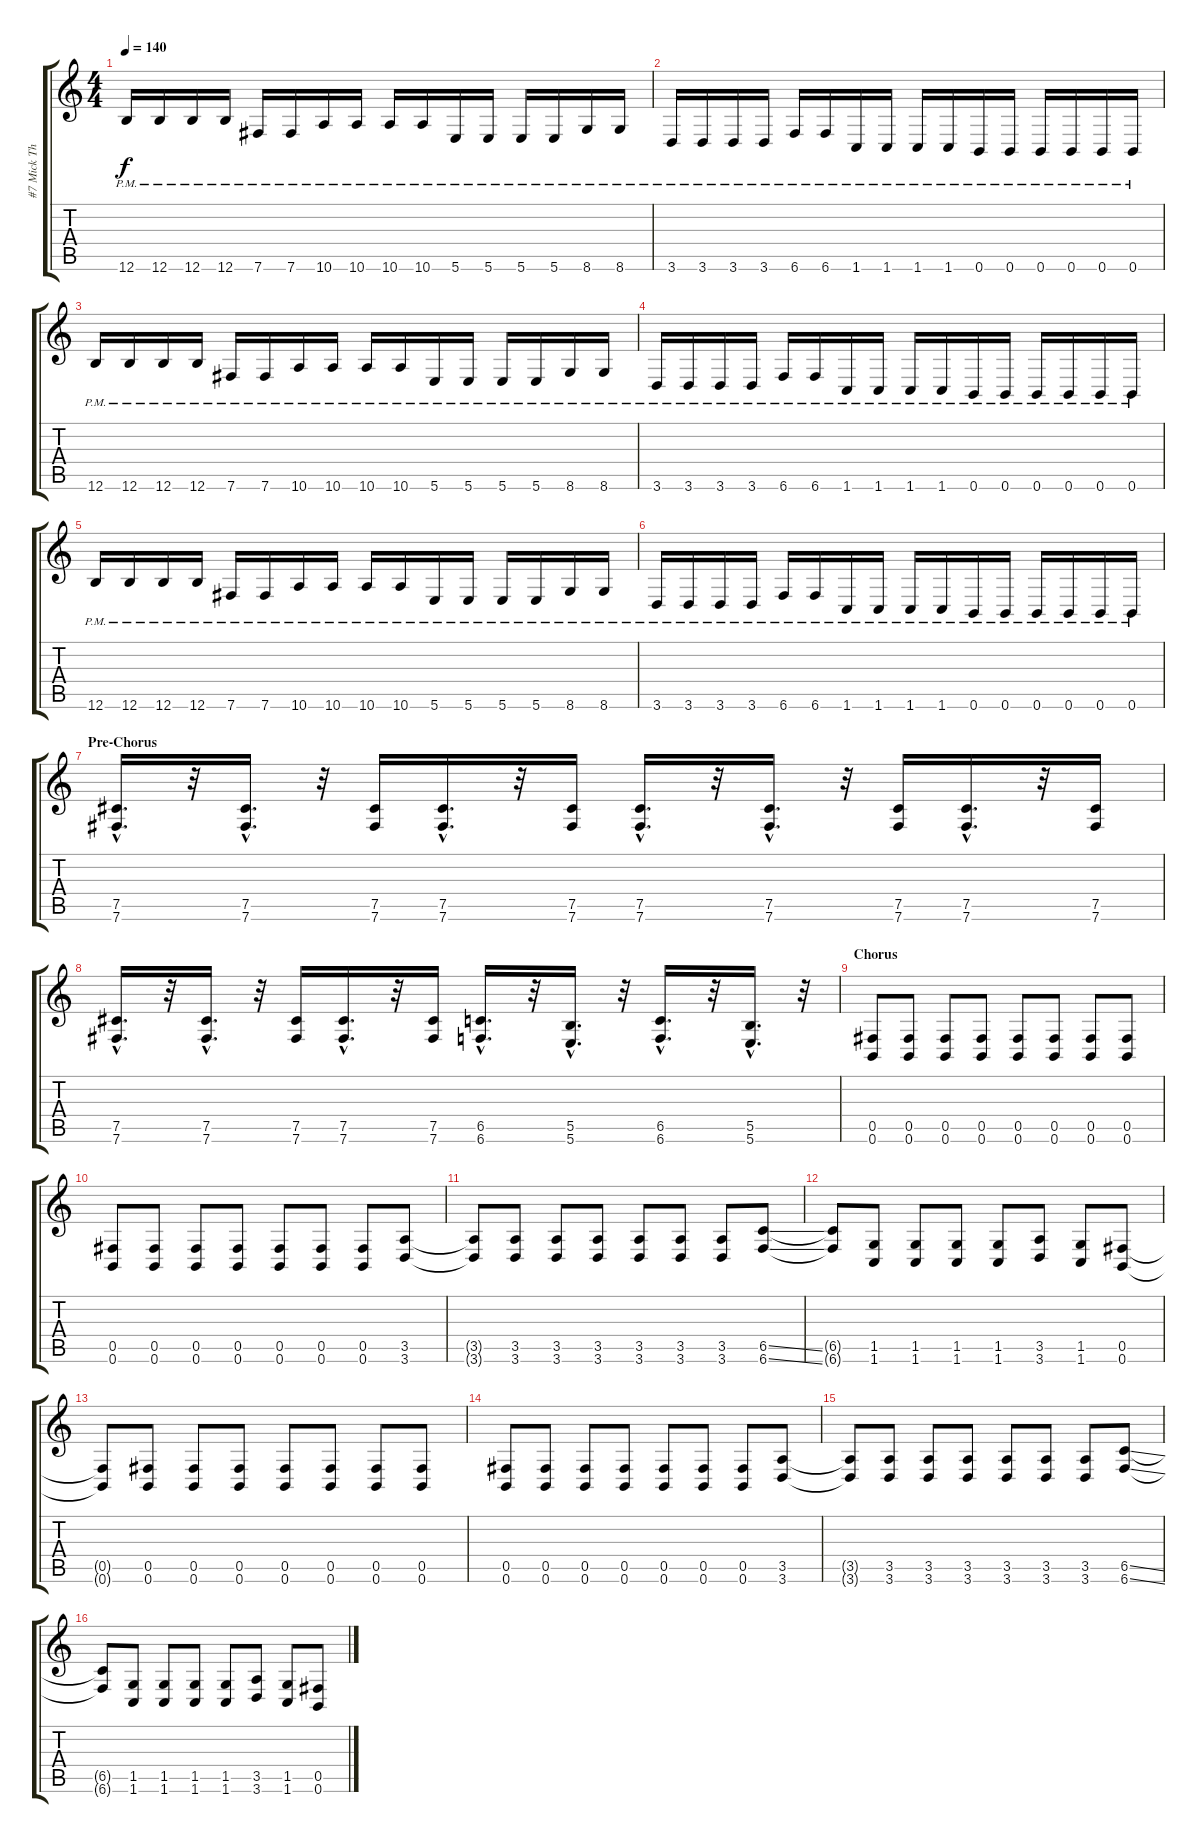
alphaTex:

\track ("#7 Mick Thompson - 1st Guitar" "#7 Mick Th") {instrument distortionguitar}
\staff {score tabs}
\tuning (Db4 Ab3 E3 B2 Gb2 B1) {hide}
\ts (4 4)
\tempo 140
\clef g2
\ks c
12.6{pm}.16{dy f} 12.6{pm}.16 12.6{pm}.16 12.6{pm}.16 7.6{pm}.16 7.6{pm}.16 10.6{pm}.16 10.6{pm}.16 10.6{pm}.16 10.6{pm}.16 5.6{pm}.16 5.6{pm}.16 5.6{pm}.16 5.6{pm}.16 8.6{pm}.16 8.6{pm}.16 |
3.6{pm}.16 3.6{pm}.16 3.6{pm}.16 3.6{pm}.16 6.6{pm}.16 6.6{pm}.16 1.6{pm}.16 1.6{pm}.16 1.6{pm}.16 1.6{pm}.16 0.6{pm}.16 0.6{pm}.16 0.6{pm}.16 0.6{pm}.16 0.6{pm}.16 0.6{pm}.16 |
12.6{pm}.16 12.6{pm}.16 12.6{pm}.16 12.6{pm}.16 7.6{pm}.16 7.6{pm}.16 10.6{pm}.16 10.6{pm}.16 10.6{pm}.16 10.6{pm}.16 5.6{pm}.16 5.6{pm}.16 5.6{pm}.16 5.6{pm}.16 8.6{pm}.16 8.6{pm}.16 |
3.6{pm}.16 3.6{pm}.16 3.6{pm}.16 3.6{pm}.16 6.6{pm}.16 6.6{pm}.16 1.6{pm}.16 1.6{pm}.16 1.6{pm}.16 1.6{pm}.16 0.6{pm}.16 0.6{pm}.16 0.6{pm}.16 0.6{pm}.16 0.6{pm}.16 0.6{pm}.16 |
12.6{pm}.16 12.6{pm}.16 12.6{pm}.16 12.6{pm}.16 7.6{pm}.16 7.6{pm}.16 10.6{pm}.16 10.6{pm}.16 10.6{pm}.16 10.6{pm}.16 5.6{pm}.16 5.6{pm}.16 5.6{pm}.16 5.6{pm}.16 8.6{pm}.16 8.6{pm}.16 |
3.6{pm}.16 3.6{pm}.16 3.6{pm}.16 3.6{pm}.16 6.6{pm}.16 6.6{pm}.16 1.6{pm}.16 1.6{pm}.16 1.6{pm}.16 1.6{pm}.16 0.6{pm}.16 0.6{pm}.16 0.6{pm}.16 0.6{pm}.16 0.6{pm}.16 0.6{pm}.16 |
\section ("" "Pre-Chorus")
(7.5{hac} 7.6{hac}).16{d} r.32 (7.5{hac} 7.6{hac}).16{d} r.32 (7.5 7.6).16 (7.5{hac} 7.6{hac}).16{d} r.32 (7.5 7.6).16 (7.5{hac} 7.6{hac}).16{d} r.32 (7.5{hac} 7.6{hac}).16{d} r.32 (7.5 7.6).16 (7.5{hac} 7.6{hac}).16{d} r.32 (7.5 7.6).16 |
(7.5{hac} 7.6{hac}).16{d} r.32 (7.5{hac} 7.6{hac}).16{d} r.32 (7.5 7.6).16 (7.5{hac} 7.6{hac}).16{d} r.32 (7.5 7.6).16 (6.5{hac} 6.6{hac}).16{d} r.32 (5.5{hac} 5.6{hac}).16{d} r.32 (6.5{hac} 6.6{hac}).16{d} r.32 (5.5{hac} 5.6{hac}).16{d} r.32 |
\section ("" "Chorus")
(0.5 0.6).8 (0.5 0.6).8 (0.5 0.6).8 (0.5 0.6).8 (0.5 0.6).8 (0.5 0.6).8 (0.5 0.6).8 (0.5 0.6).8 |
(0.5 0.6).8 (0.5 0.6).8 (0.5 0.6).8 (0.5 0.6).8 (0.5 0.6).8 (0.5 0.6).8 (0.5 0.6).8 (3.5 3.6).8 |
(3.5{t} 3.6{t}).8 (3.5 3.6).8 (3.5 3.6).8 (3.5 3.6).8 (3.5 3.6).8 (3.5 3.6).8 (3.5 3.6).8 (6.5{ss} 6.6{ss}).8 |
(6.5{t} 6.6{t}).8 (1.5 1.6).8 (1.5 1.6).8 (1.5 1.6).8 (1.5 1.6).8 (3.5 3.6).8 (1.5 1.6).8 (0.5 0.6).8 |
(0.5{t} 0.6{t}).8 (0.5 0.6).8 (0.5 0.6).8 (0.5 0.6).8 (0.5 0.6).8 (0.5 0.6).8 (0.5 0.6).8 (0.5 0.6).8 |
(0.5 0.6).8 (0.5 0.6).8 (0.5 0.6).8 (0.5 0.6).8 (0.5 0.6).8 (0.5 0.6).8 (0.5 0.6).8 (3.5 3.6).8 |
(3.5{t} 3.6{t}).8 (3.5 3.6).8 (3.5 3.6).8 (3.5 3.6).8 (3.5 3.6).8 (3.5 3.6).8 (3.5 3.6).8 (6.5{ss} 6.6{ss}).8 |
(6.5{t} 6.6{t}).8 (1.5 1.6).8 (1.5 1.6).8 (1.5 1.6).8 (1.5 1.6).8 (3.5 3.6).8 (1.5 1.6).8 (0.5 0.6).8
